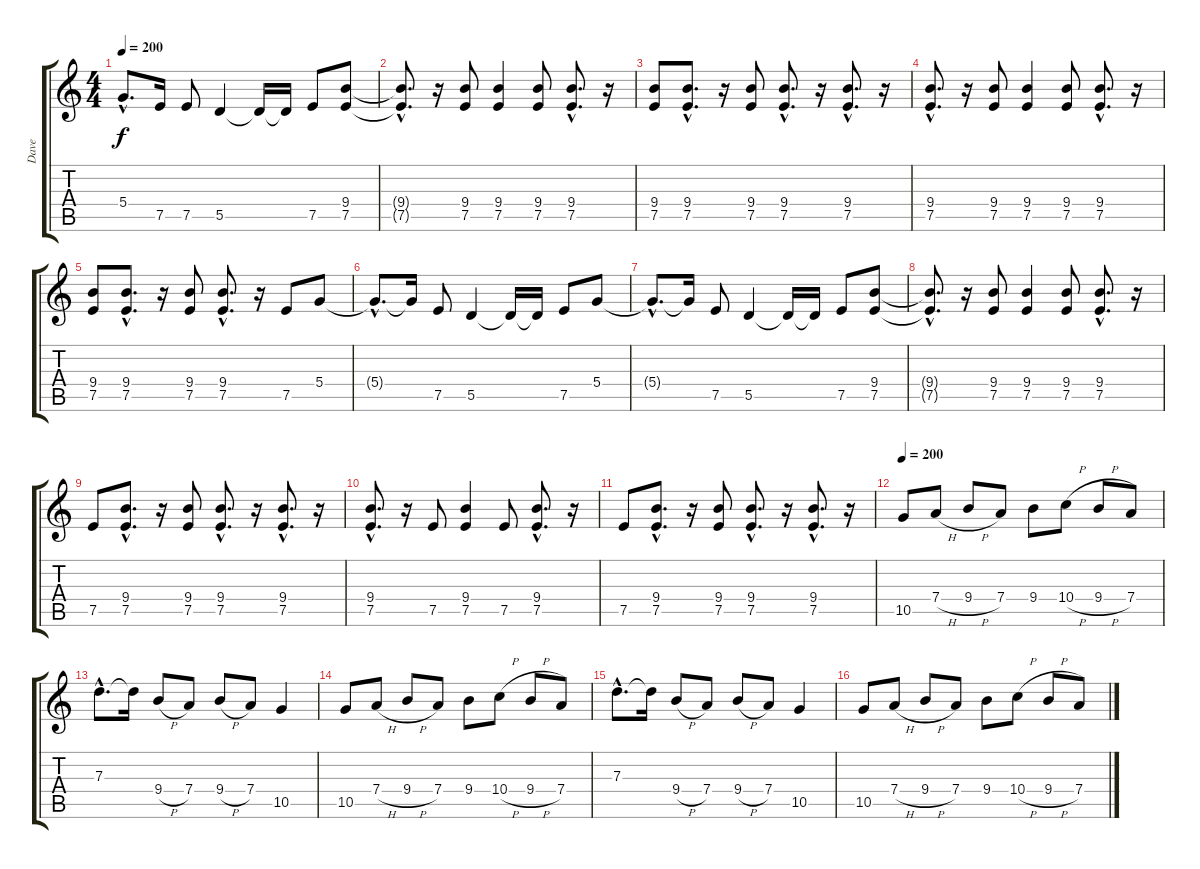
\track ("Dave" "Dave") {instrument distortionguitar}
\staff {score tabs}
\tuning (E4 B3 G3 D3 A2 E2) {hide}
\ts (4 4)
\tempo 200
\clef g2
\ks c
5.4{hac t}.8{d dy f} 7.5{t}.16 7.5.8 5.5.4 5.5{t}.16 5.5{t}.16 7.5.8 (9.4 7.5).8 |
(9.4{hac t} 7.5{hac t}).8{d} r.16 (9.4 7.5).8 (9.4 7.5).4 (9.4 7.5).8 (9.4{hac} 7.5{hac}).8{d} r.16 |
(9.4 7.5).8 (9.4{hac} 7.5{hac}).8{d} r.16 (9.4 7.5).8 (9.4{hac} 7.5{hac}).8{d} r.16 (9.4{hac} 7.5{hac}).8{d} r.16 |
(9.4{hac} 7.5{hac}).8{d} r.16 (9.4 7.5).8 (9.4 7.5).4 (9.4 7.5).8 (9.4{hac} 7.5{hac}).8{d} r.16 |
(9.4 7.5).8 (9.4{hac} 7.5{hac}).8{d} r.16 (9.4 7.5).8 (9.4{hac} 7.5{hac}).8{d} r.16 7.5.8 5.4.8 |
5.4{hac t}.8{d} 5.4{t}.16 7.5.8 5.5.4 5.5{t}.16 5.5{t}.16 7.5.8 5.4.8 |
5.4{hac t}.8{d} 5.4{t}.16 7.5.8 5.5.4 5.5{t}.16 5.5{t}.16 7.5.8 (9.4 7.5).8 |
(9.4{hac t} 7.5{hac t}).8{d} r.16 (9.4 7.5).8 (9.4 7.5).4 (9.4 7.5).8 (9.4{hac} 7.5{hac}).8{d} r.16 |
7.5.8 (9.4{hac} 7.5{hac}).8{d} r.16 (9.4 7.5).8 (9.4{hac} 7.5{hac}).8{d} r.16 (9.4{hac} 7.5{hac}).8{d} r.16 |
(9.4{hac} 7.5{hac}).8{d} r.16 7.5.8 (9.4 7.5).4 7.5.8 (9.4{hac} 7.5{hac}).8{d} r.16 |
7.5.8 (9.4{hac} 7.5{hac}).8{d} r.16 (9.4 7.5).8 (9.4{hac} 7.5{hac}).8{d} r.16 (9.4{hac} 7.5{hac}).8{d} r.16 |
\tempo 200
10.5.8 7.4{h}.8 9.4{h}.8 7.4.8 9.4.8 10.4{h}.8 9.4{h}.8 7.4.8 |
7.3{hac}.8{d} 7.3{t}.16 9.4{h}.8 7.4.8 9.4{h}.8 7.4.8 10.5.4 |
10.5.8 7.4{h}.8 9.4{h}.8 7.4.8 9.4.8 10.4{h}.8 9.4{h}.8 7.4.8 |
7.3{hac}.8{d} 7.3{t}.16 9.4{h}.8 7.4.8 9.4{h}.8 7.4.8 10.5.4 |
10.5.8 7.4{h}.8 9.4{h}.8 7.4.8 9.4.8 10.4{h}.8 9.4{h}.8 7.4.8
